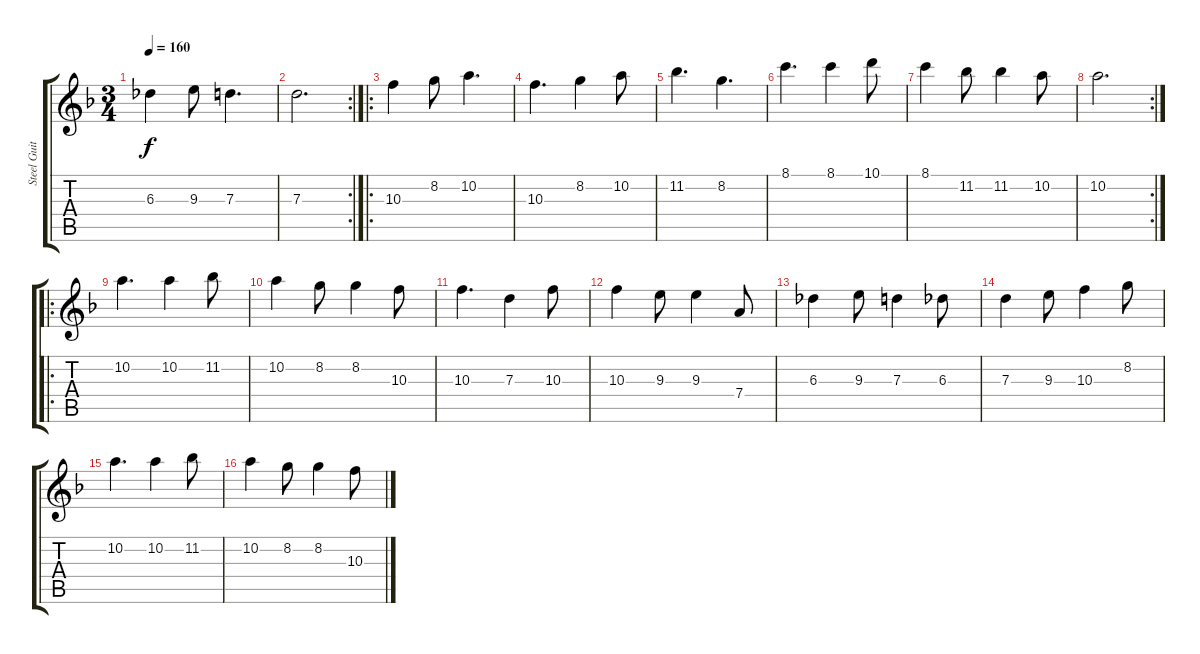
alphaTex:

\track ("Steel Guitar" "Steel Guit") {instrument acousticguitarsteel}
\staff {score tabs}
\tuning (E4 B3 G3 D3 A2 E2) {hide}
\ts (3 4)
\tempo 160
\clef g2
\ks dminor
6.3.4{dy f} 9.3.8 7.3.4{d} |
\rc 2
7.3.2{d} |
\ro
10.3.4 8.2.8 10.2.4{d} |
10.3.4{d} 8.2.4 10.2.8 |
11.2.4{d} 8.2.4{d} |
8.1.4{d} 8.1.4 10.1.8 |
8.1.4 11.2.8 11.2.4 10.2.8 |
\rc 2
10.2.2{d} |
\ro
10.2.4{d} 10.2.4 11.2.8 |
10.2.4 8.2.8 8.2.4 10.3.8 |
10.3.4{d} 7.3.4 10.3.8 |
10.3.4 9.3.8 9.3.4 7.4.8 |
6.3.4 9.3.8 7.3.4 6.3.8 |
7.3.4 9.3.8 10.3.4 8.2.8 |
10.2.4{d} 10.2.4 11.2.8 |
10.2.4 8.2.8 8.2.4 10.3.8
